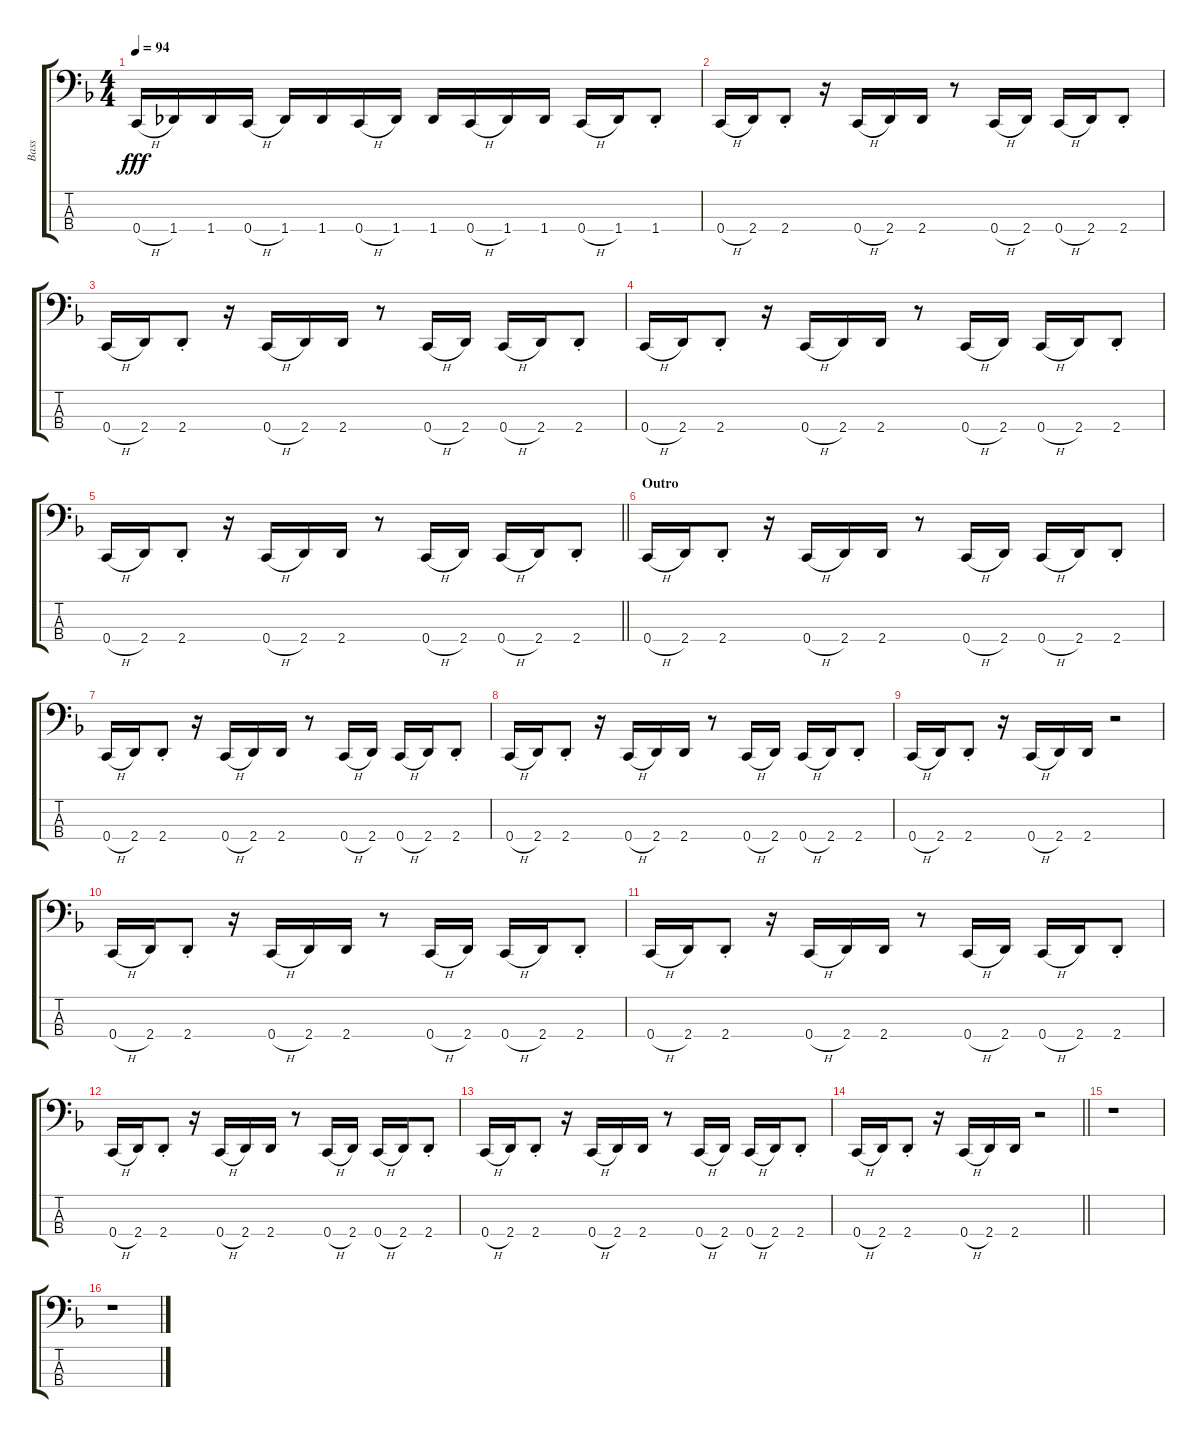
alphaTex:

\track ("Bass" "Bass") {instrument electricbassfinger}
\staff {score tabs}
\tuning (F2 C2 G1 C1) {hide}
\ts (4 4)
\tempo 94
\clef f4
\ks f
0.4{h}.16{dy fff} 1.4.16 1.4.16 0.4{h}.16 1.4.16 1.4.16 0.4{h}.16 1.4.16 1.4.16 0.4{h}.16 1.4.16 1.4.16 0.4{h}.16 1.4.16 1.4{st}.8 |
0.4{h}.16 2.4.16 2.4{st}.8 r.16 0.4{h}.16 2.4.16 2.4.16 r.8 0.4{h}.16 2.4.16 0.4{h}.16 2.4.16 2.4{st}.8 |
0.4{h}.16 2.4.16 2.4{st}.8 r.16 0.4{h}.16 2.4.16 2.4.16 r.8 0.4{h}.16 2.4.16 0.4{h}.16 2.4.16 2.4{st}.8 |
0.4{h}.16 2.4.16 2.4{st}.8 r.16 0.4{h}.16 2.4.16 2.4.16 r.8 0.4{h}.16 2.4.16 0.4{h}.16 2.4.16 2.4{st}.8 |
\barLineRight lightlight
0.4{h}.16 2.4.16 2.4{st}.8 r.16 0.4{h}.16 2.4.16 2.4.16 r.8 0.4{h}.16 2.4.16 0.4{h}.16 2.4.16 2.4{st}.8 |
\section ("" "Outro")
0.4{h}.16 2.4.16 2.4{st}.8 r.16 0.4{h}.16 2.4.16 2.4.16 r.8 0.4{h}.16 2.4.16 0.4{h}.16 2.4.16 2.4{st}.8 |
0.4{h}.16 2.4.16 2.4{st}.8 r.16 0.4{h}.16 2.4.16 2.4.16 r.8 0.4{h}.16 2.4.16 0.4{h}.16 2.4.16 2.4{st}.8 |
0.4{h}.16 2.4.16 2.4{st}.8 r.16 0.4{h}.16 2.4.16 2.4.16 r.8 0.4{h}.16 2.4.16 0.4{h}.16 2.4.16 2.4{st}.8 |
0.4{h}.16 2.4.16 2.4{st}.8 r.16 0.4{h}.16 2.4.16 2.4.16 r.2 |
0.4{h}.16 2.4.16 2.4{st}.8 r.16 0.4{h}.16 2.4.16 2.4.16 r.8 0.4{h}.16 2.4.16 0.4{h}.16 2.4.16 2.4{st}.8 |
0.4{h}.16 2.4.16 2.4{st}.8 r.16 0.4{h}.16 2.4.16 2.4.16 r.8 0.4{h}.16 2.4.16 0.4{h}.16 2.4.16 2.4{st}.8 |
0.4{h}.16 2.4.16 2.4{st}.8 r.16 0.4{h}.16 2.4.16 2.4.16 r.8 0.4{h}.16 2.4.16 0.4{h}.16 2.4.16 2.4{st}.8 |
0.4{h}.16 2.4.16 2.4{st}.8 r.16 0.4{h}.16 2.4.16 2.4.16 r.8 0.4{h}.16 2.4.16 0.4{h}.16 2.4.16 2.4{st}.8 |
\barLineRight lightlight
0.4{h}.16 2.4.16 2.4{st}.8 r.16 0.4{h}.16 2.4.16 2.4.16 r.2 |
r.1 |
r.1
